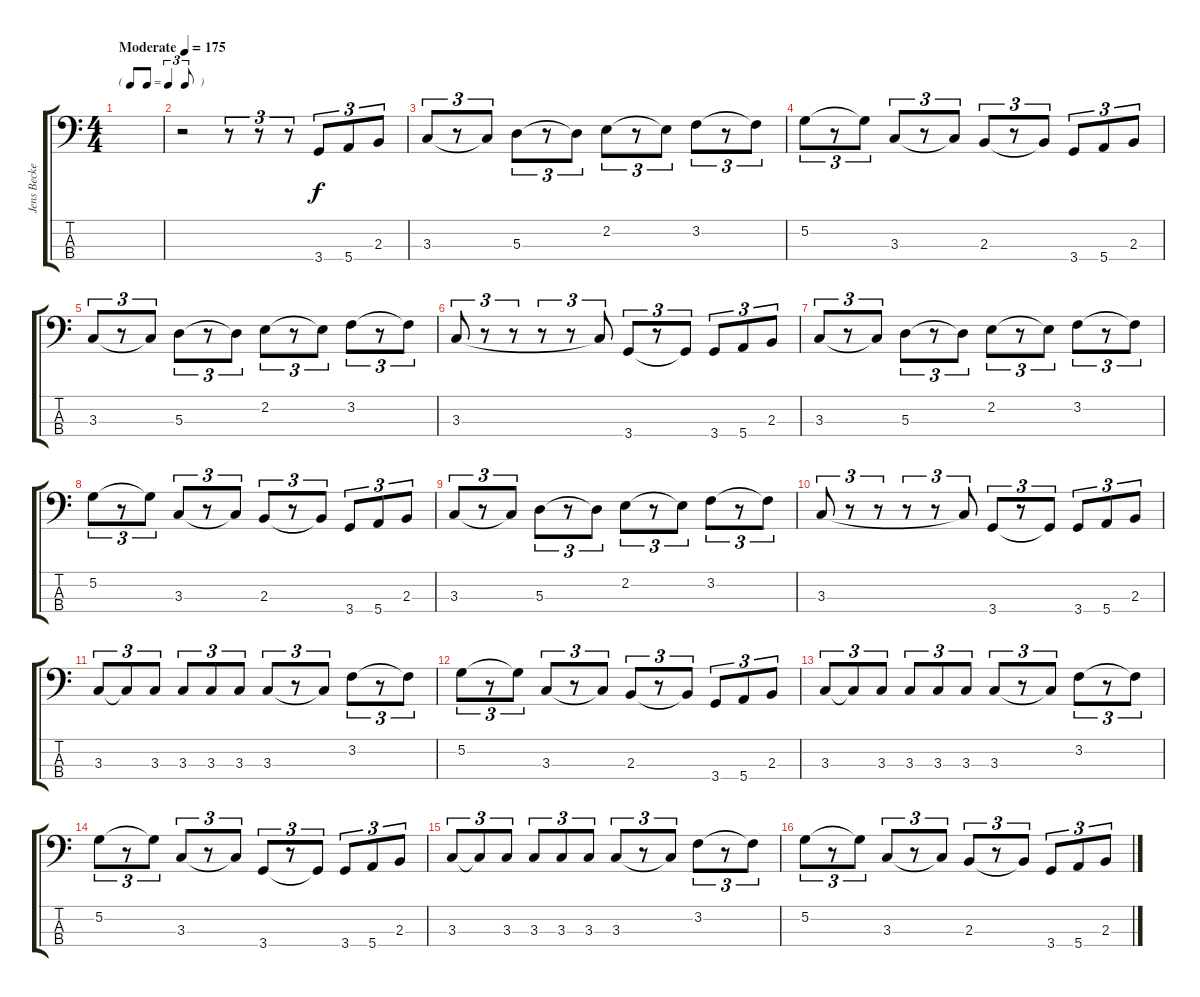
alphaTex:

\track ("Jens Becker" "Jens Becke") {instrument electricbassfinger}
\staff {score tabs}
\tuning (G2 D2 A1 E1) {hide}
\ts (4 4)
\tf triplet8th
\tempo (175 "Moderate")
\clef f4
\ks c
|
r.2 r.8{tu (3 2)} r.8{tu (3 2)} r.8{tu (3 2)} 3.4.8{tu (3 2)} 5.4.8{tu (3 2)} 2.3.8{tu (3 2)} |
3.3.8{tu (3 2)} r.8{tu (3 2)} 3.3{t}.8{tu (3 2)} 5.3.8{tu (3 2)} r.8{tu (3 2)} 5.3{t}.8{tu (3 2)} 2.2.8{tu (3 2)} r.8{tu (3 2)} 2.2{t}.8{tu (3 2)} 3.2.8{tu (3 2)} r.8{tu (3 2)} 3.2{t}.8{tu (3 2)} |
5.2.8{tu (3 2)} r.8{tu (3 2)} 5.2{t}.8{tu (3 2)} 3.3.8{tu (3 2)} r.8{tu (3 2)} 3.3{t}.8{tu (3 2)} 2.3.8{tu (3 2)} r.8{tu (3 2)} 2.3{t}.8{tu (3 2)} 3.4.8{tu (3 2)} 5.4.8{tu (3 2)} 2.3.8{tu (3 2)} |
3.3.8{tu (3 2)} r.8{tu (3 2)} 3.3{t}.8{tu (3 2)} 5.3.8{tu (3 2)} r.8{tu (3 2)} 5.3{t}.8{tu (3 2)} 2.2.8{tu (3 2)} r.8{tu (3 2)} 2.2{t}.8{tu (3 2)} 3.2.8{tu (3 2)} r.8{tu (3 2)} 3.2{t}.8{tu (3 2)} |
3.3.8{tu (3 2)} r.8{tu (3 2)} r.8{tu (3 2)} r.8{tu (3 2)} r.8{tu (3 2)} 3.3{t}.8{tu (3 2)} 3.4.8{tu (3 2)} r.8{tu (3 2)} 3.4{t}.8{tu (3 2)} 3.4.8{tu (3 2)} 5.4.8{tu (3 2)} 2.3.8{tu (3 2)} |
3.3.8{tu (3 2)} r.8{tu (3 2)} 3.3{t}.8{tu (3 2)} 5.3.8{tu (3 2)} r.8{tu (3 2)} 5.3{t}.8{tu (3 2)} 2.2.8{tu (3 2)} r.8{tu (3 2)} 2.2{t}.8{tu (3 2)} 3.2.8{tu (3 2)} r.8{tu (3 2)} 3.2{t}.8{tu (3 2)} |
5.2.8{tu (3 2)} r.8{tu (3 2)} 5.2{t}.8{tu (3 2)} 3.3.8{tu (3 2)} r.8{tu (3 2)} 3.3{t}.8{tu (3 2)} 2.3.8{tu (3 2)} r.8{tu (3 2)} 2.3{t}.8{tu (3 2)} 3.4.8{tu (3 2)} 5.4.8{tu (3 2)} 2.3.8{tu (3 2)} |
3.3.8{tu (3 2)} r.8{tu (3 2)} 3.3{t}.8{tu (3 2)} 5.3.8{tu (3 2)} r.8{tu (3 2)} 5.3{t}.8{tu (3 2)} 2.2.8{tu (3 2)} r.8{tu (3 2)} 2.2{t}.8{tu (3 2)} 3.2.8{tu (3 2)} r.8{tu (3 2)} 3.2{t}.8{tu (3 2)} |
3.3.8{tu (3 2)} r.8{tu (3 2)} r.8{tu (3 2)} r.8{tu (3 2)} r.8{tu (3 2)} 3.3{t}.8{tu (3 2)} 3.4.8{tu (3 2)} r.8{tu (3 2)} 3.4{t}.8{tu (3 2)} 3.4.8{tu (3 2)} 5.4.8{tu (3 2)} 2.3.8{tu (3 2)} |
3.3.8{tu (3 2)} 3.3{t}.8{tu (3 2)} 3.3.8{tu (3 2)} 3.3.8{tu (3 2)} 3.3.8{tu (3 2)} 3.3.8{tu (3 2)} 3.3.8{tu (3 2)} r.8{tu (3 2)} 3.3{t}.8{tu (3 2)} 3.2.8{tu (3 2)} r.8{tu (3 2)} 3.2{t}.8{tu (3 2)} |
5.2.8{tu (3 2)} r.8{tu (3 2)} 5.2{t}.8{tu (3 2)} 3.3.8{tu (3 2)} r.8{tu (3 2)} 3.3{t}.8{tu (3 2)} 2.3.8{tu (3 2)} r.8{tu (3 2)} 2.3{t}.8{tu (3 2)} 3.4.8{tu (3 2)} 5.4.8{tu (3 2)} 2.3.8{tu (3 2)} |
3.3.8{tu (3 2)} 3.3{t}.8{tu (3 2)} 3.3.8{tu (3 2)} 3.3.8{tu (3 2)} 3.3.8{tu (3 2)} 3.3.8{tu (3 2)} 3.3.8{tu (3 2)} r.8{tu (3 2)} 3.3{t}.8{tu (3 2)} 3.2.8{tu (3 2)} r.8{tu (3 2)} 3.2{t}.8{tu (3 2)} |
5.2.8{tu (3 2)} r.8{tu (3 2)} 5.2{t}.8{tu (3 2)} 3.3.8{tu (3 2)} r.8{tu (3 2)} 3.3{t}.8{tu (3 2)} 3.4.8{tu (3 2)} r.8{tu (3 2)} 3.4{t}.8{tu (3 2)} 3.4.8{tu (3 2)} 5.4.8{tu (3 2)} 2.3.8{tu (3 2)} |
3.3.8{tu (3 2)} 3.3{t}.8{tu (3 2)} 3.3.8{tu (3 2)} 3.3.8{tu (3 2)} 3.3.8{tu (3 2)} 3.3.8{tu (3 2)} 3.3.8{tu (3 2)} r.8{tu (3 2)} 3.3{t}.8{tu (3 2)} 3.2.8{tu (3 2)} r.8{tu (3 2)} 3.2{t}.8{tu (3 2)} |
5.2.8{tu (3 2)} r.8{tu (3 2)} 5.2{t}.8{tu (3 2)} 3.3.8{tu (3 2)} r.8{tu (3 2)} 3.3{t}.8{tu (3 2)} 2.3.8{tu (3 2)} r.8{tu (3 2)} 2.3{t}.8{tu (3 2)} 3.4.8{tu (3 2)} 5.4.8{tu (3 2)} 2.3.8{tu (3 2)}
